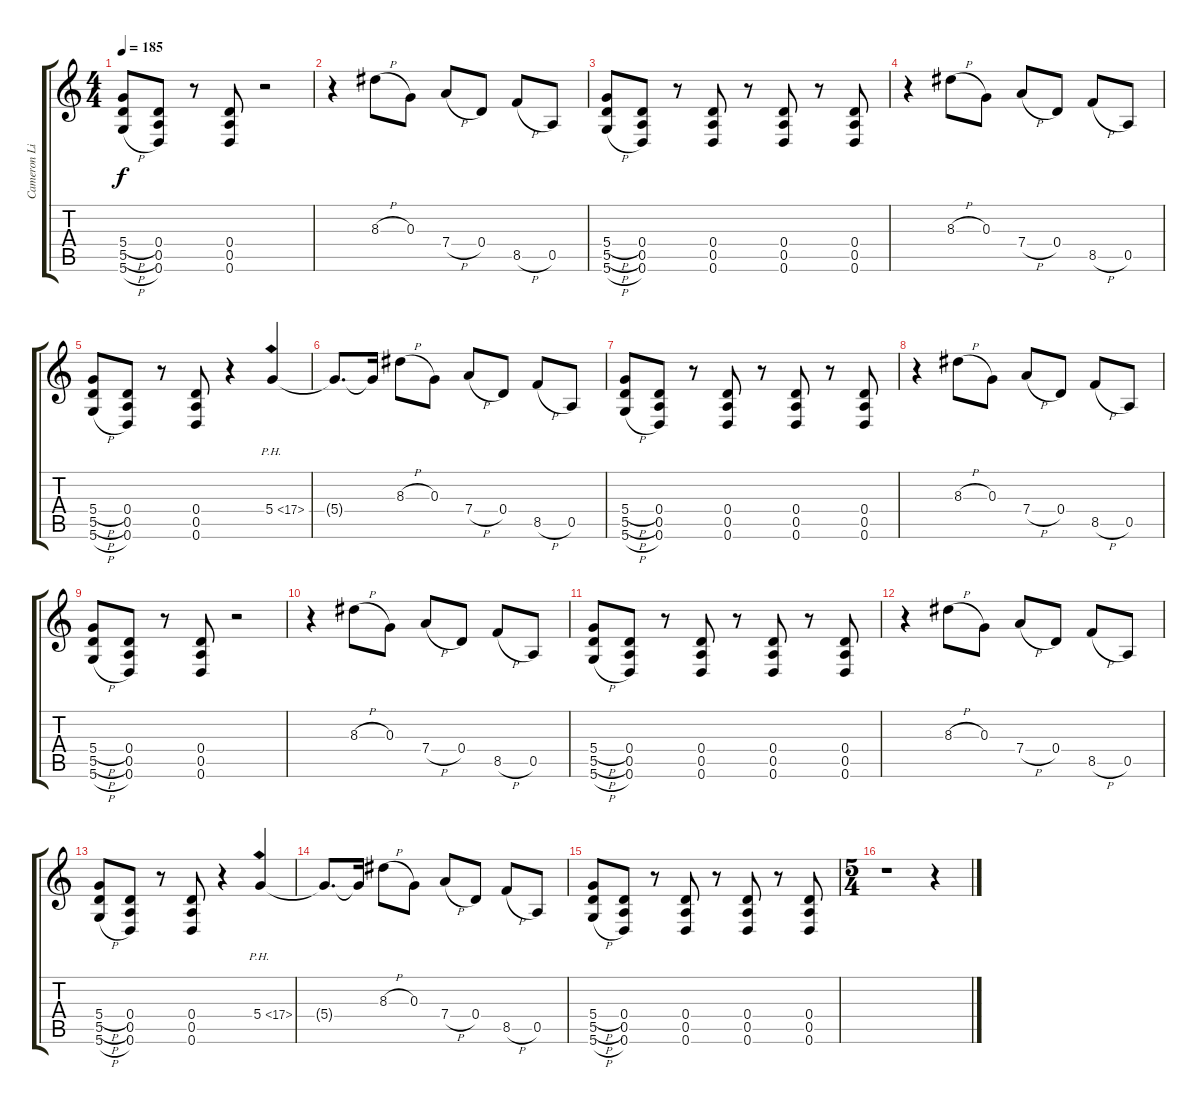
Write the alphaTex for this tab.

\track ("Cameron Liddell (Guitar 2)" "Cameron Li") {instrument distortionguitar}
\staff {score tabs}
\tuning (E4 B3 G3 D3 A2 D2) {hide}
\ts (4 4)
\tempo 185
\clef g2
\ks c
(5.4{h} 5.5{h} 5.6{h}).8{dy f} (0.4 0.5 0.6).8 r.8 (0.4 0.5 0.6).8 r.2 |
r.4 8.3{h}.8 0.3.8 7.4{h}.8 0.4.8 8.5{h}.8 0.5.8 |
(5.4{h} 5.5{h} 5.6{h}).8 (0.4 0.5 0.6).8 r.8 (0.4 0.5 0.6).8 r.8 (0.4 0.5 0.6).8 r.8 (0.4 0.5 0.6).8 |
r.4 8.3{h}.8 0.3.8 7.4{h}.8 0.4.8 8.5{h}.8 0.5.8 |
(5.4{h} 5.5{h} 5.6{h}).8 (0.4 0.5 0.6).8 r.8 (0.4 0.5 0.6).8 r.4 5.4{ph 12}.4 |
5.4{t}.8{d} 5.4{t}.16 8.3{h}.8 0.3.8 7.4{h}.8 0.4.8 8.5{h}.8 0.5.8 |
(5.4{h} 5.5{h} 5.6{h}).8 (0.4 0.5 0.6).8 r.8 (0.4 0.5 0.6).8 r.8 (0.4 0.5 0.6).8 r.8 (0.4 0.5 0.6).8 |
r.4 8.3{h}.8 0.3.8 7.4{h}.8 0.4.8 8.5{h}.8 0.5.8 |
(5.4{h} 5.5{h} 5.6{h}).8 (0.4 0.5 0.6).8 r.8 (0.4 0.5 0.6).8 r.2 |
r.4 8.3{h}.8 0.3.8 7.4{h}.8 0.4.8 8.5{h}.8 0.5.8 |
(5.4{h} 5.5{h} 5.6{h}).8 (0.4 0.5 0.6).8 r.8 (0.4 0.5 0.6).8 r.8 (0.4 0.5 0.6).8 r.8 (0.4 0.5 0.6).8 |
r.4 8.3{h}.8 0.3.8 7.4{h}.8 0.4.8 8.5{h}.8 0.5.8 |
(5.4{h} 5.5{h} 5.6{h}).8 (0.4 0.5 0.6).8 r.8 (0.4 0.5 0.6).8 r.4 5.4{ph 12}.4 |
5.4{t}.8{d} 5.4{t}.16 8.3{h}.8 0.3.8 7.4{h}.8 0.4.8 8.5{h}.8 0.5.8 |
(5.4{h} 5.5{h} 5.6{h}).8 (0.4 0.5 0.6).8 r.8 (0.4 0.5 0.6).8 r.8 (0.4 0.5 0.6).8 r.8 (0.4 0.5 0.6).8 |
\ts (5 4)
r.1 r.4
